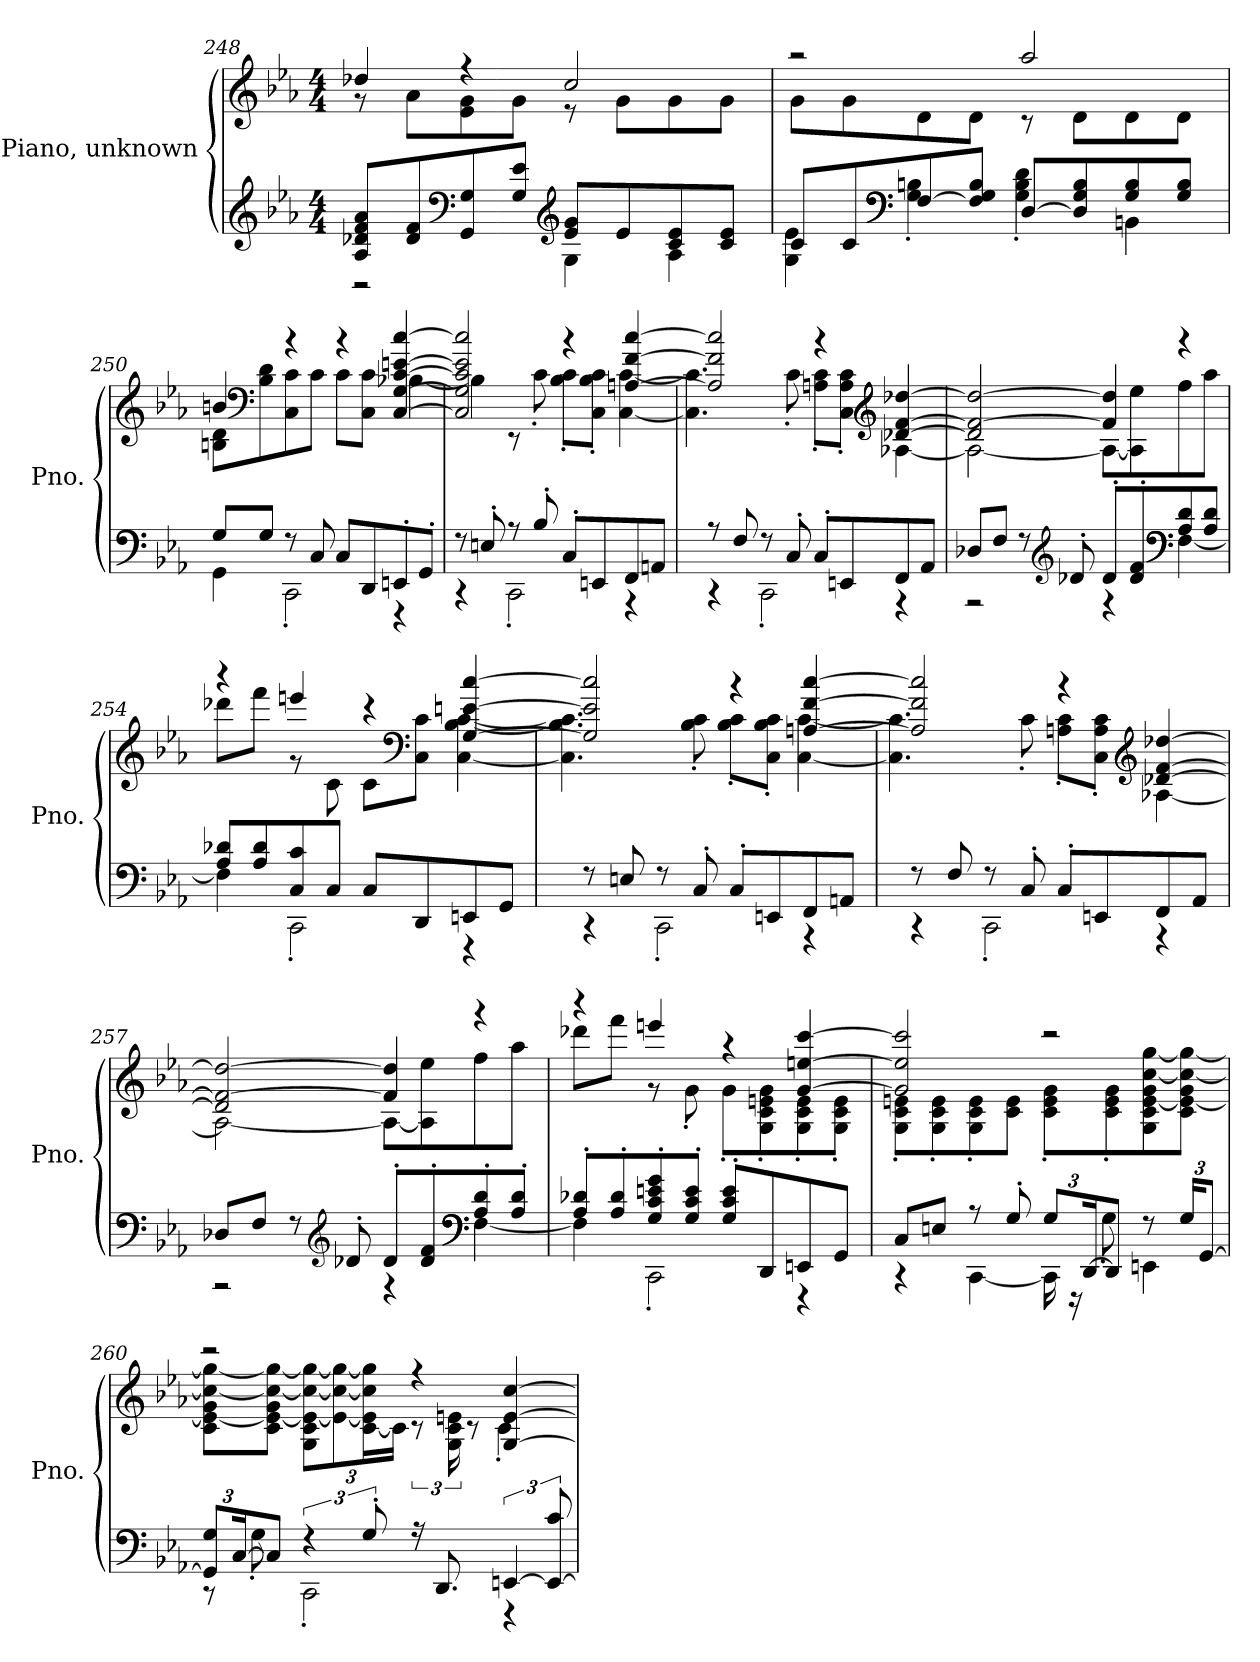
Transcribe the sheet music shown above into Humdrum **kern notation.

**kern	**kern
*part1	*part1
*staff2	*staff1
*I"Piano, unknown	*
*I'Pno.	*
*clefG2	*clefG2
*k[b-e-a-]	*k[b-e-a-]
*M4/4	*M4/4
=248	=248
*^	*^
8A-/ 8d-X/ 8f/ 8a-/L	2r	4dd-X/	8r
8d-/ 8f/	.	.	8a-\L
*clefF4	*	*	*
8GG/ 8G/	.	4r	8e-\ 8g\
8G/ 8e-/J	.	.	8g\J
*clefG2	*	*	*
8e-/ 8g/L	4G\	2cc/	8r
8e-/	.	.	8g\L
8c/ 8e-/	4A-\	.	8g\
8c/ 8e-/J	.	.	8g\J
!!LO:LB:g=z	!!
=249	=249	=249	=249
8c/L	4G\ 4e-\	2r	8g\L
8c/	.	.	8g\
*clefF4	*	*	*
[8F/	4G\' 4Bn\'	.	8d\
8F/] 8G/ 8B/J	.	.	8d\J
[8D/L	4G\' 4B\' 4d\'	2aa-/	8r
8D/] 8G/ 8B/	.	.	8d\L
8G/ 8B/	4BBn\	.	8d\
8G/ 8B/J	.	.	8d\J
=250	=250	=250	=250
8G/L	4GG\	4bn/	8Bn\ 8d\L
*	*	*clefF4	*
8G/J	.	.	8B\ 8d\
8r	2CC'\	4r	8C\ 8c\
8C/	.	.	8c\J
8C/L	.	4r	8c\L
8DD/	.	.	8C\ 8c\J
8EEn'/	4r	[4C/ [4G/ [4c/ [4en/ [4cc/	[4B-X\
8GG'/J	.	.	.
=251	=251	=251	=251
8r	4r	2C/] 2G/] 2c/] 2e/] 2cc/]	4B-\]
8En'/	.	.	.
8r	2CC'\	.	8r
8B-'/	.	.	8c'\
8C'/L	.	4r	8B-\' 8c\'L
8EEn/	.	.	8C\' 8B-\' 8c\'J
8FF/	4r	[4An/ [4f/ [4cc/	[4C\ [4c\
8AAn/J	.	.	.
!!LO:PB:g=z	!!
=252	=252	=252	=252
8r	4r	2A/] 2f/] 2cc/]	4.C\] 4.c\]
8F/	.	.	.
8r	2CC'\	.	.
8C'/	.	.	8c'\
8C'/L	.	4r	8An\' 8c\'L
8EEn/	.	.	8C\' 8A\' 8c\'J
*	*	*clefG2	*
8FF/	4r	[4d-X/ [4f/ [4dd-X/	[4A-X\
8AA-/J	.	.	.
=253	=253	=253	=253
8D-X/L	2r	2d-/] 2f/_ 2dd-/_	2A-\_
8F/J	.	.	.
8r	.	.	.
*clefG2	*	*	*
8d-X'/	.	.	.
8d-'/L	4r	4f/] 4dd-/]	8A-\L_
8d-/' 8f/'	.	.	8A-\] 8ee-\
*clefF4	*	*	*
8A-/ 8d-/	[4F\	4r	8ff\
8A-/ 8d-/J	.	.	8aa-\J
=254	=254	=254	=254
8A-/ 8d-X/L	4F\]	4r	8ddd-X\L
8A-/ 8d-/	.	.	8fff\J
8C/ 8c/	2CC'\	4eeen/	8r
8C/J	.	.	8c\
8C/L	.	4r	8c\L
*	*	*clefF4	*
8DD/	.	.	8C\ 8c\J
8EEn/	4r	[4G/ [4en/ [4cc/	[4C\ [4B-\ [4c\
8GG/J	.	.	.
!!LO:LB:g=z	!!
=255	=255	=255	=255
8r	4r	2G/] 2e/] 2cc/]	4.C\] 4.B-\] 4.c\]
8En/	.	.	.
8r	2CC'\	.	.
8C'/	.	.	8B-\' 8c\'
8C'/L	.	4r	8B-\' 8c\'L
8EEn/	.	.	8C\' 8B-\' 8c\'J
8FF/	4r	[4An/ [4f/ [4cc/	[4C\ [4c\
8AAn/J	.	.	.
=256	=256	=256	=256
8r	4r	2A/] 2f/] 2cc/]	4.C\] 4.c\]
8F/	.	.	.
8r	2CC'\	.	.
8C'/	.	.	8c'\
8C'/L	.	4r	8An\' 8c\'L
8EEn/	.	.	8C\' 8A\' 8c\'J
*	*	*clefG2	*
8FF/	4r	[4d-X/ [4f/ [4dd-X/	[4A-X\
8AA-/J	.	.	.
=257	=257	=257	=257
8D-X/L	2r	2d-/] 2f/_ 2dd-/_	2A-\_
8F/J	.	.	.
8r	.	.	.
*clefG2	*	*	*
8d-X'/	.	.	.
8d-'/L	4r	4f/] 4dd-/]	8A-\L_
8d-/' 8f/'	.	.	8A-\] 8ee-\
*clefF4	*	*	*
8A-/' 8d-/'	[4F\	4r	8ff\
8A-/' 8d-/'J	.	.	8aa-\J
!!LO:LB:g=z	!!
=258	=258	=258	=258
8A-/' 8d-X/'L	4F\]	4r	8ddd-X\L
8A-/' 8d-/'	.	.	8fff\J
8G/' 8c/' 8en/' 8g/'	2CC'\	4eeen/	8r
8G/' 8c/' 8e/'J	.	.	8g'\
8G/' 8c/' 8e/'L	.	4r	8g'\L
8DD/	.	.	8G\' 8c\' 8en\' 8g\'
8EEn/	4r	[4g/ [4een/ [4ccc/	8G\' 8c\' 8e\'
8GG/J	.	.	8G\' 8c\' 8e\'J
=259	=259	=259	=259
8C/L	4r	2g/] 2ee/] 2ccc/]	8G\' 8c\' 8en\'L
8En/J	.	.	8G\' 8c\' 8e\'
8r	[4CC\	.	8G\' 8c\' 8e\'
8G'/	.	.	8c\ 8e\J
*Xbrackettup	*	*	*
12G/L	16CC\]	2r	8c\' 8e\' 8g\'L
.	16r	.	.
[24DD/K	.	.	.
8DD/J]	8G'\	.	8c\' 8e\' 8g\'
8r	4EEn\	.	8G\ 8c\ [8e\ 8g\ [8cc\ [8gg\
24G/KL	.	.	8c\ 8e\_ 8g\ 8cc\_ 8gg\_J
[12GG/J	.	.	.
!!LO:LB:g=z	!!
=260	=260	=260	=260
12GG/] 12G/L	8r	2r	8c\ 8e\_ 8g\ 8cc\_ 8gg\_L
[24C/K	.	.	.
8C/J]	8G'\	.	8c\ 8e\_ 8g\ 8cc\_ 8gg\_J
*brackettup	*	*	*Xbrackettup
6r	2CC'\	.	12G\ 12c\ 12e\_ 12cc\_ 12gg\_L
.	.	.	12e\_ 12cc\_ 12gg\_
12G'/	.	.	[24c\ 24e\] 24cc\] 24gg\]L
.	.	.	24c\JJ]
*	*	*	*brackettup
16r	.	4r	12r
8.DD/	.	.	.
.	.	.	24G\ 24c\ 24en\
.	.	.	8r
[6EEn/	4r	[4G/ [4e/ [4cc/	4c'\
12EE/_ 12c/	.	.	.
*v	*v	*	*
*	*v	*v
=	=
*-	*-
